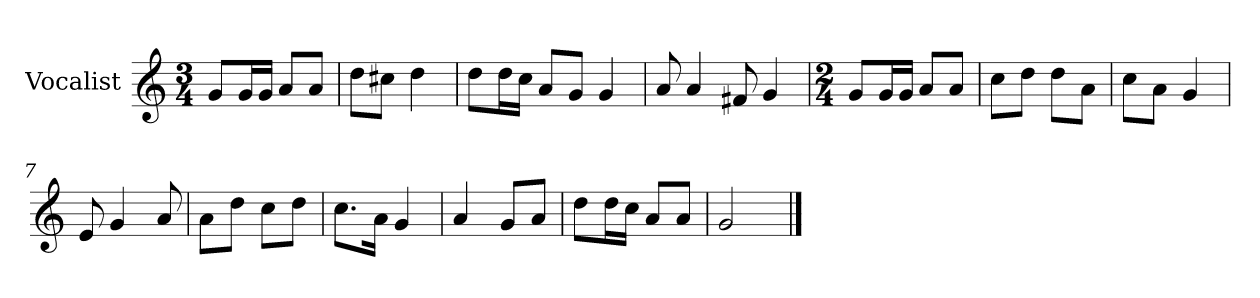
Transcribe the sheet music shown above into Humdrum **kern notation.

**kern
*part1
*staff1
*I"Vocalist
*k[]
*C:
*M3/4
=
8gL
16gL
16gJJ
8aL
8aJ
=1
8ddL
8cc#XJ
4dd
=2
8ddL
16ddL
16ccJJ
8aL
8gJ
4g
=3
8a
4a
8f#X
4g
=4
*M2/4
8gL
16gL
16gJJ
8aL
8aJ
=5
8ccL
8ddJ
8ddL
8aJ
=6
8ccL
8aJ
4g
=7
8e
4g
8a
=8
8aL
8ddJ
8ccL
8ddJ
=9
8.ccL
16aJk
4g
=10
4a
8gL
8aJ
=11
8ddL
16ddL
16ccJJ
8aL
8aJ
=12
2g
==
*-
